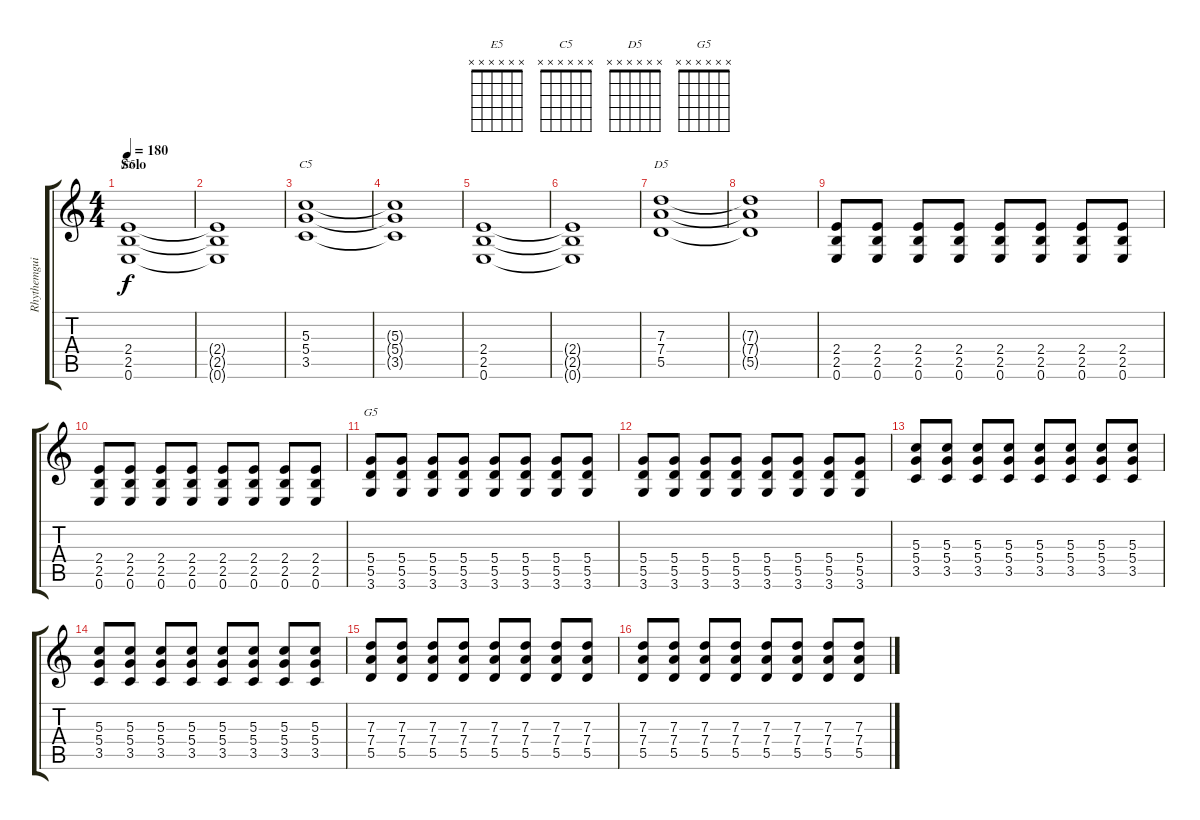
\track ("Rhythemguitar" "Rhythemgui") {instrument distortionguitar}
\staff {score tabs}
\tuning (E4 B3 G3 D3 A2 E2) {hide}
\chord ("E5" x x x x x x) {firstfret 0}
\chord ("C5" x x x x x x) {firstfret 0}
\chord ("D5" x x x x x x) {firstfret 0}
\chord ("G5" x x x x x x) {firstfret 0}
\ts (4 4)
\section ("" "Solo")
\tempo 180
\clef g2
\ks c
(2.4 2.5 0.6).1{ch "E5" dy f} |
(2.4{t} 2.5{t} 0.6{t}).1 |
(5.3 5.4 3.5).1{ch "C5"} |
(5.3{t} 5.4{t} 3.5{t}).1 |
(2.4 2.5 0.6).1 |
(2.4{t} 2.5{t} 0.6{t}).1 |
(7.3 7.4 5.5).1{ch "D5"} |
(7.3{t} 7.4{t} 5.5{t}).1 |
(2.4 2.5 0.6).8 (2.4 2.5 0.6).8 (2.4 2.5 0.6).8 (2.4 2.5 0.6).8 (2.4 2.5 0.6).8 (2.4 2.5 0.6).8 (2.4 2.5 0.6).8 (2.4 2.5 0.6).8 |
(2.4 2.5 0.6).8 (2.4 2.5 0.6).8 (2.4 2.5 0.6).8 (2.4 2.5 0.6).8 (2.4 2.5 0.6).8 (2.4 2.5 0.6).8 (2.4 2.5 0.6).8 (2.4 2.5 0.6).8 |
(5.4 5.5 3.6).8{ch "G5"} (5.4 5.5 3.6).8 (5.4 5.5 3.6).8 (5.4 5.5 3.6).8 (5.4 5.5 3.6).8 (5.4 5.5 3.6).8 (5.4 5.5 3.6).8 (5.4 5.5 3.6).8 |
(5.4 5.5 3.6).8 (5.4 5.5 3.6).8 (5.4 5.5 3.6).8 (5.4 5.5 3.6).8 (5.4 5.5 3.6).8 (5.4 5.5 3.6).8 (5.4 5.5 3.6).8 (5.4 5.5 3.6).8 |
(5.3 5.4 3.5).8 (5.3 5.4 3.5).8 (5.3 5.4 3.5).8 (5.3 5.4 3.5).8 (5.3 5.4 3.5).8 (5.3 5.4 3.5).8 (5.3 5.4 3.5).8 (5.3 5.4 3.5).8 |
(5.3 5.4 3.5).8 (5.3 5.4 3.5).8 (5.3 5.4 3.5).8 (5.3 5.4 3.5).8 (5.3 5.4 3.5).8 (5.3 5.4 3.5).8 (5.3 5.4 3.5).8 (5.3 5.4 3.5).8 |
(7.3 7.4 5.5).8 (7.3 7.4 5.5).8 (7.3 7.4 5.5).8 (7.3 7.4 5.5).8 (7.3 7.4 5.5).8 (7.3 7.4 5.5).8 (7.3 7.4 5.5).8 (7.3 7.4 5.5).8 |
(7.3 7.4 5.5).8 (7.3 7.4 5.5).8 (7.3 7.4 5.5).8 (7.3 7.4 5.5).8 (7.3 7.4 5.5).8 (7.3 7.4 5.5).8 (7.3 7.4 5.5).8 (7.3 7.4 5.5).8
